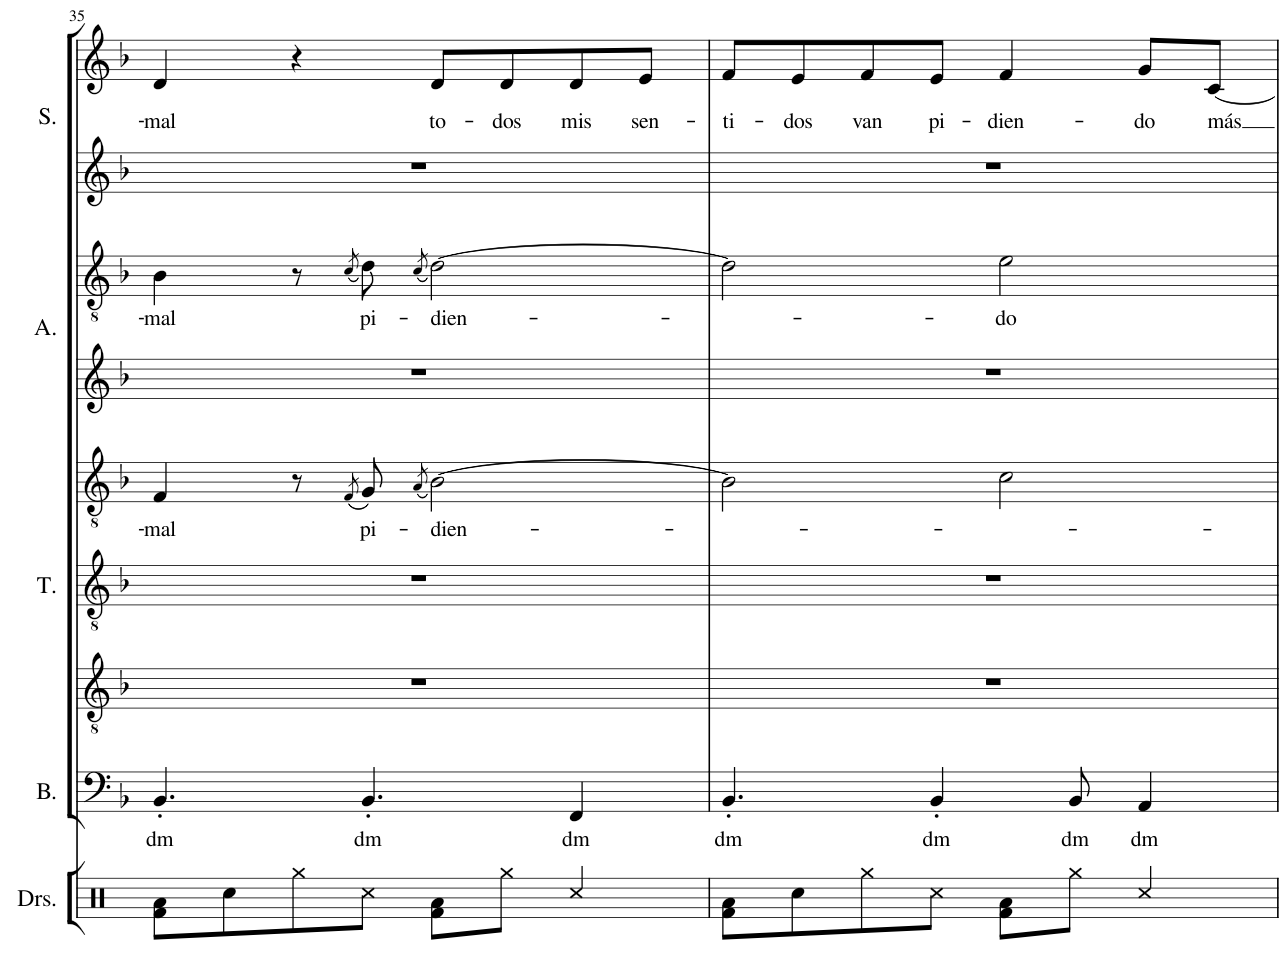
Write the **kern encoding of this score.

**kern	**text	**kern	**text	**kern	**text	**kern	**text
*part4	*part4	*part3	*part3	*part2	*part2	*part1	*part1
*staff4	*staff4	*staff3	*staff3	*staff2	*staff2	*staff1	*staff1
*I"Bass (Matt Sallee)	*	*I"Tenor (Scott Hoying)	*	*I"Alto (Mitch Grassi)	*	*I"Soprano (Kirstin Maldonado)	*
*I'B.	*	*I'T.	*	*I'A.	*	*I'S.	*
!!LO:PB:g=z
*clefF4	*	*clefGv2	*	*clefGv2	*	*clefG2	*
*k[b-]	*	*k[b-]	*	*k[b-]	*	*k[b-]	*
*M4/4	*	*M4/4	*	*M4/4	*	*M4/4	*
=35	=35	=35	=35	=35	=35	=35	=35
!	!LO:LY:b	!	!LO:LY:b	!	!LO:LY:b	!	!LO:LY:b
4.BB-'/	dm	4F/	-mal	4B-\	-mal	4d/	-mal
.	.	8r	.	8r	.	4r	.
.	.	(8qF/	.	(8qc/	.	.	.
!	!LO:LY:b	!	!LO:LY:b	!	!LO:LY:b	!	!
4.BB-'/	dm	8G/)	pi-	8d\)	pi-	.	.
.	.	(8qA/	.	(8qc/	.	.	.
!	!	!	!LO:LY:b	!	!LO:LY:b	!	!LO:LY:b
.	.	[2B-\)	-dien-	[2d\)	-dien-	8d/L	to-
!	!	!	!	!	!	!	!LO:LY:b
.	.	.	.	.	.	8d/	-dos
!	!LO:LY:b	!	!	!	!	!	!LO:LY:b
4FF/	dm	.	.	.	.	8d/	mis
!	!	!	!	!	!	!	!LO:LY:b
.	.	.	.	.	.	8e/J	sen-
=36	=36	=36	=36	=36	=36	=36	=36
!	!LO:LY:b	!	!	!	!	!	!LO:LY:b
4.BB-'/	dm	2B-\]	.	2d\]	.	8f/L	-ti-
!	!	!	!	!	!	!	!LO:LY:b
.	.	.	.	.	.	8e/	-dos
!	!	!	!	!	!	!	!LO:LY:b
.	.	.	.	.	.	8f/	van
!	!LO:LY:b	!	!	!	!	!	!LO:LY:b
4BB-'/	dm	.	.	.	.	8e/J	pi-
!	!	!	!	!	!LO:LY:b	!	!LO:LY:b
.	.	2c\	.	2e\	-do	4f/	-dien-
!	!LO:LY:b	!	!	!	!	!	!
8BB-/	dm	.	.	.	.	.	.
!	!LO:LY:b	!	!	!	!	!	!LO:LY:b
4AA/	dm	.	.	.	.	8g/L	-do
!	!	!	!	!	!	!	!LO:LY:b
.	.	.	.	.	.	[8c/J	más
=	=	=	=	=	=	=	=
*-	*-	*-	*-	*-	*-	*-	*-
